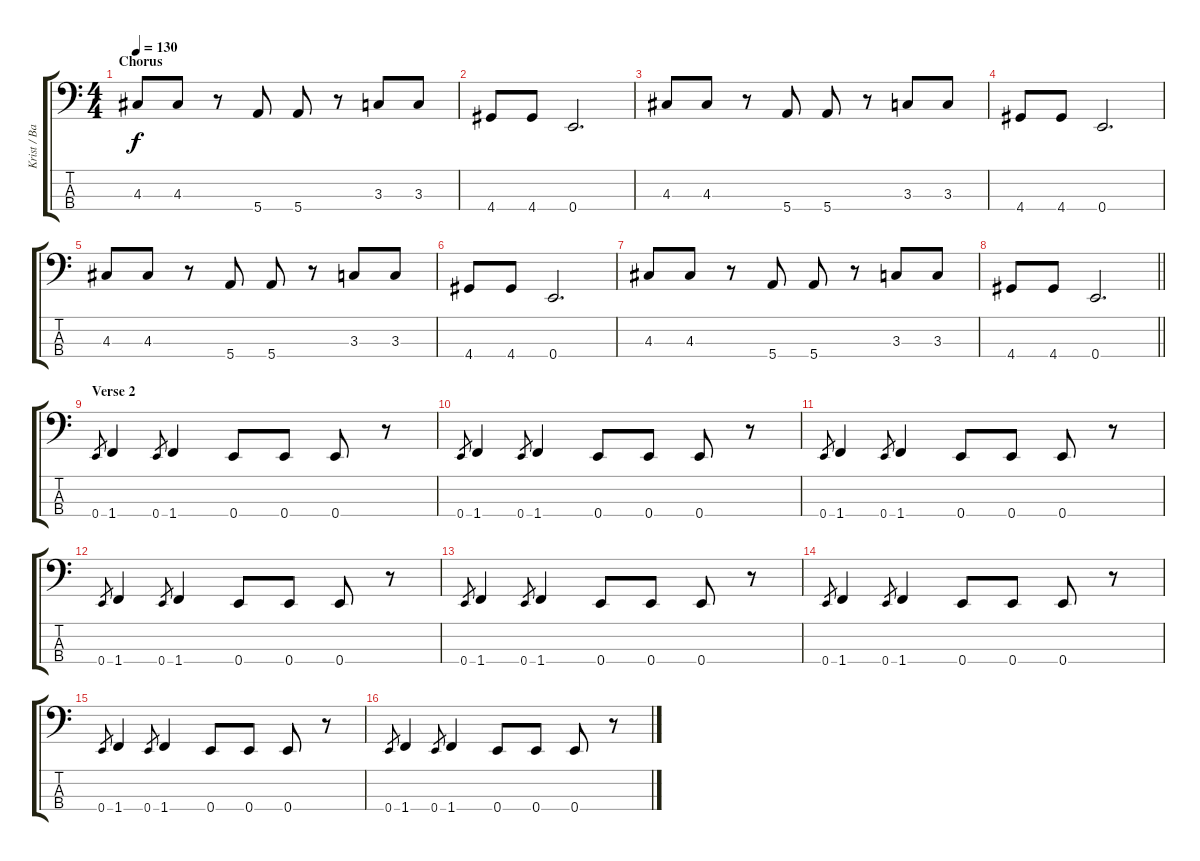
\track ("Krist / Bass" "Krist / Ba") {instrument electricbassfinger}
\staff {score tabs}
\tuning (G2 D2 A1 E1) {hide}
\ts (4 4)
\section ("" "Chorus")
\tempo 130
\clef f4
\ks c
4.3.8{dy f} 4.3.8 r.8 5.4.8 5.4.8 r.8 3.3.8 3.3.8 |
4.4.8 4.4.8 0.4.2{d} |
4.3.8 4.3.8 r.8 5.4.8 5.4.8 r.8 3.3.8 3.3.8 |
4.4.8 4.4.8 0.4.2{d} |
4.3.8 4.3.8 r.8 5.4.8 5.4.8 r.8 3.3.8 3.3.8 |
4.4.8 4.4.8 0.4.2{d} |
4.3.8 4.3.8 r.8 5.4.8 5.4.8 r.8 3.3.8 3.3.8 |
\barLineRight lightlight
4.4.8 4.4.8 0.4.2{d} |
\section ("" "Verse 2")
0.4.8{gr} 1.4.4 0.4.8{gr} 1.4.4 0.4.8 0.4.8 0.4.8 r.8 |
0.4.8{gr} 1.4.4 0.4.8{gr} 1.4.4 0.4.8 0.4.8 0.4.8 r.8 |
0.4.8{gr} 1.4.4 0.4.8{gr} 1.4.4 0.4.8 0.4.8 0.4.8 r.8 |
0.4.8{gr} 1.4.4 0.4.8{gr} 1.4.4 0.4.8 0.4.8 0.4.8 r.8 |
0.4.8{gr} 1.4.4 0.4.8{gr} 1.4.4 0.4.8 0.4.8 0.4.8 r.8 |
0.4.8{gr} 1.4.4 0.4.8{gr} 1.4.4 0.4.8 0.4.8 0.4.8 r.8 |
0.4.8{gr} 1.4.4 0.4.8{gr} 1.4.4 0.4.8 0.4.8 0.4.8 r.8 |
0.4.8{gr} 1.4.4 0.4.8{gr} 1.4.4 0.4.8 0.4.8 0.4.8 r.8
